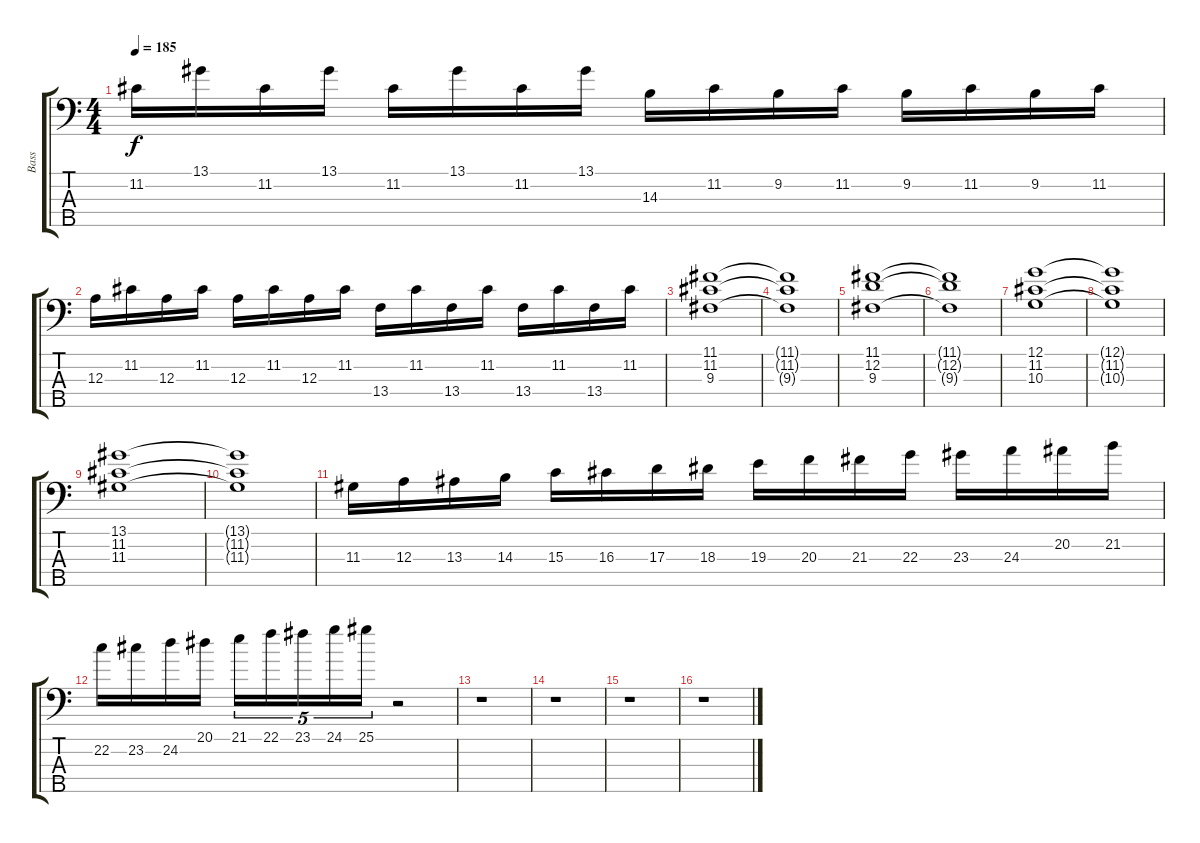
\track ("Bass" "Bass") {instrument overdrivenguitar}
\staff {score tabs}
\tuning (G2 D2 A1 E1 B0) {hide}
\ts (4 4)
\tempo 185
\clef f4
\ks c
11.2.16{dy f} 13.1.16 11.2.16 13.1.16 11.2.16 13.1.16 11.2.16 13.1.16 14.3.16 11.2.16 9.2.16 11.2.16 9.2.16 11.2.16 9.2.16 11.2.16 |
12.3.16 11.2.16 12.3.16 11.2.16 12.3.16 11.2.16 12.3.16 11.2.16 13.4.16 11.2.16 13.4.16 11.2.16 13.4.16 11.2.16 13.4.16 11.2.16 |
(11.1 11.2 9.3).1 |
(11.1{t} 11.2{t} 9.3{t}).1 |
(11.1 12.2 9.3).1 |
(11.1{t} 12.2{t} 9.3{t}).1 |
(12.1 11.2 10.3).1 |
(12.1{t} 11.2{t} 10.3{t}).1 |
(13.1 11.2 11.3).1 |
(13.1{t} 11.2{t} 11.3{t}).1 |
11.3.16 12.3.16 13.3.16 14.3.16 15.3.16 16.3.16 17.3.16 18.3.16 19.3.16 20.3.16 21.3.16 22.3.16 23.3.16 24.3.16 20.2.16 21.2.16 |
22.2.16 23.2.16 24.2.16 20.1.16 21.1.16{tu (5 4)} 22.1.16{tu (5 4)} 23.1.16{tu (5 4)} 24.1.16{tu (5 4)} 25.1.16{tu (5 4)} r.2 |
r.1 |
r.1 |
r.1 |
r.1
